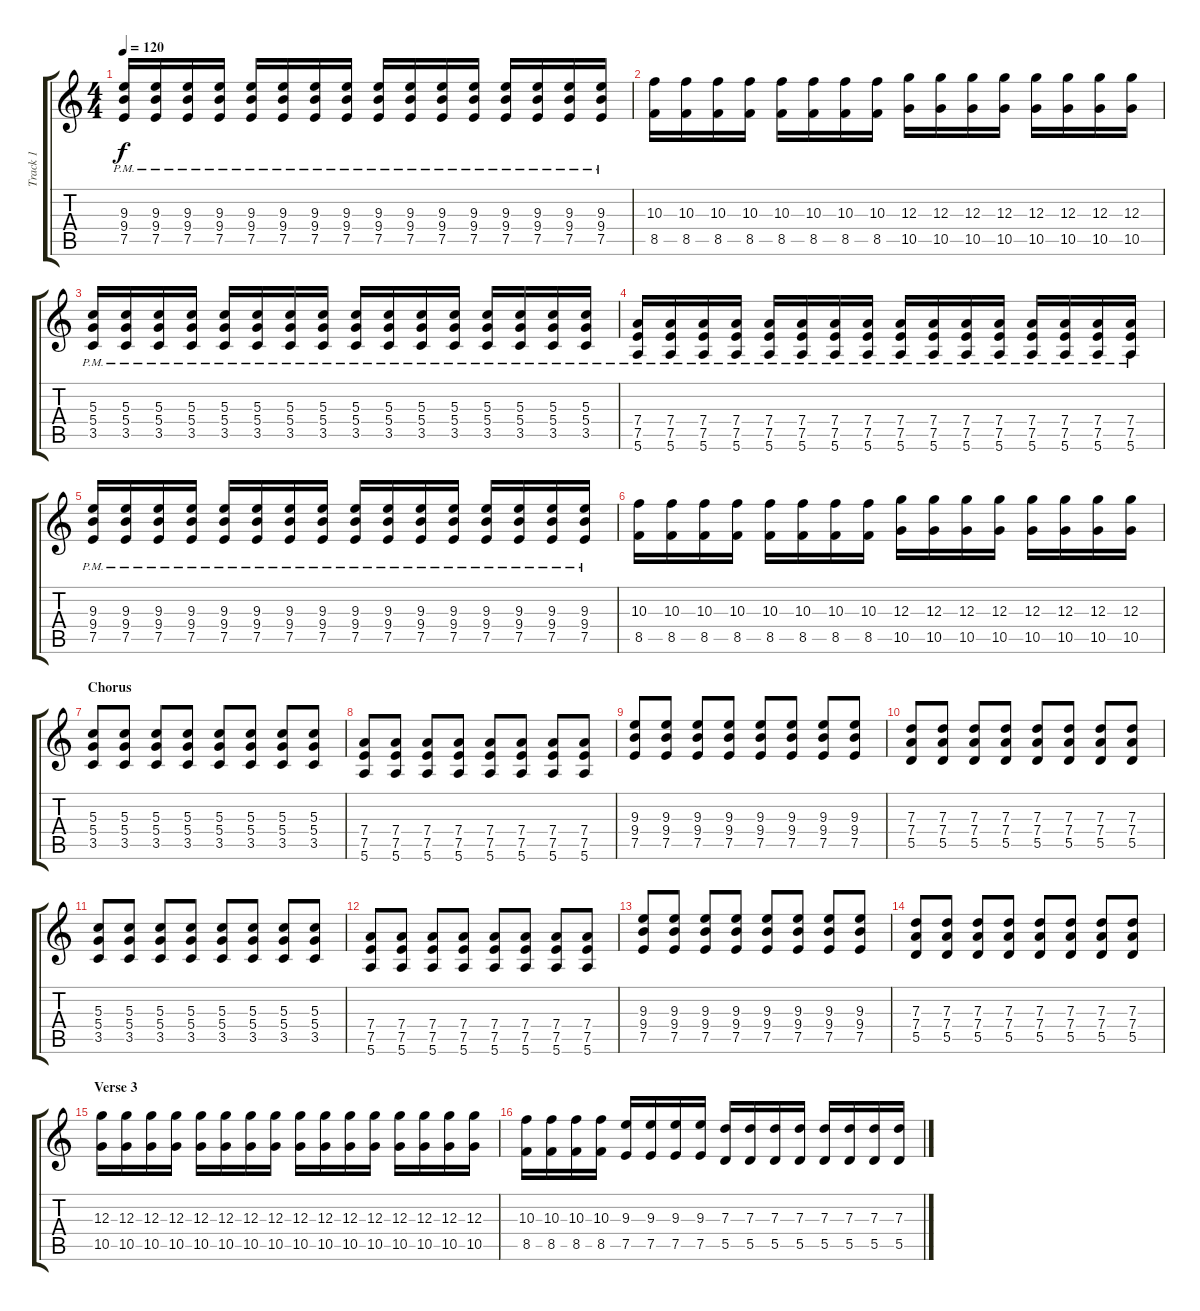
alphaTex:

\track ("Track 1" "Track 1") {instrument overdrivenguitar}
\staff {score tabs}
\tuning (E4 B3 G3 D3 A2 E2) {hide}
\ts (4 4)
\tempo 120
\clef g2
\ks c
(9.3{pm} 9.4{pm} 7.5{pm}).16{dy f} (9.3{pm} 9.4{pm} 7.5{pm}).16 (9.3{pm} 9.4{pm} 7.5{pm}).16 (9.3{pm} 9.4{pm} 7.5{pm}).16 (9.3{pm} 9.4{pm} 7.5{pm}).16 (9.3{pm} 9.4{pm} 7.5{pm}).16 (9.3{pm} 9.4{pm} 7.5{pm}).16 (9.3{pm} 9.4{pm} 7.5{pm}).16 (9.3{pm} 9.4{pm} 7.5{pm}).16 (9.3{pm} 9.4{pm} 7.5{pm}).16 (9.3{pm} 9.4{pm} 7.5{pm}).16 (9.3{pm} 9.4{pm} 7.5{pm}).16 (9.3{pm} 9.4{pm} 7.5{pm}).16 (9.3{pm} 9.4{pm} 7.5{pm}).16 (9.3{pm} 9.4{pm} 7.5{pm}).16 (9.3{pm} 9.4{pm} 7.5{pm}).16 |
(10.3 8.5).16 (10.3 8.5).16 (10.3 8.5).16 (10.3 8.5).16 (10.3 8.5).16 (10.3 8.5).16 (10.3 8.5).16 (10.3 8.5).16 (12.3 10.5).16 (12.3 10.5).16 (12.3 10.5).16 (12.3 10.5).16 (12.3 10.5).16 (12.3 10.5).16 (12.3 10.5).16 (12.3 10.5).16 |
(5.3{pm} 5.4{pm} 3.5{pm}).16 (5.3{pm} 5.4{pm} 3.5{pm}).16 (5.3{pm} 5.4 3.5{pm}).16 (5.3{pm} 5.4{pm} 3.5{pm}).16 (5.3{pm} 5.4{pm} 3.5{pm}).16 (5.3{pm} 5.4{pm} 3.5{pm}).16 (5.3{pm} 5.4{pm} 3.5{pm}).16 (5.3{pm} 5.4{pm} 3.5{pm}).16 (5.3{pm} 5.4{pm} 3.5{pm}).16 (5.3{pm} 5.4{pm} 3.5{pm}).16 (5.3{pm} 5.4{pm} 3.5{pm}).16 (5.3{pm} 5.4{pm} 3.5{pm}).16 (5.3{pm} 5.4 3.5{pm}).16 (5.3{pm} 5.4{pm} 3.5{pm}).16 (5.3{pm} 5.4{pm} 3.5{pm}).16 (5.3{pm} 5.4{pm} 3.5{pm}).16 |
(7.4{pm} 7.5{pm} 5.6{pm}).16 (7.4{pm} 7.5{pm} 5.6{pm}).16 (7.4{pm} 7.5{pm} 5.6{pm}).16 (7.4{pm} 7.5{pm} 5.6{pm}).16 (7.4{pm} 7.5{pm} 5.6{pm}).16 (7.4{pm} 7.5{pm} 5.6{pm}).16 (7.4{pm} 7.5{pm} 5.6{pm}).16 (7.4{pm} 7.5{pm} 5.6{pm}).16 (7.4{pm} 7.5{pm} 5.6{pm}).16 (7.4{pm} 7.5{pm} 5.6{pm}).16 (7.4{pm} 7.5{pm} 5.6{pm}).16 (7.4{pm} 7.5{pm} 5.6{pm}).16 (7.4{pm} 7.5{pm} 5.6{pm}).16 (7.4{pm} 7.5{pm} 5.6{pm}).16 (7.4{pm} 7.5{pm} 5.6{pm}).16 (7.4{pm} 7.5{pm} 5.6{pm}).16 |
(9.3{pm} 9.4{pm} 7.5{pm}).16 (9.3{pm} 9.4{pm} 7.5{pm}).16 (9.3{pm} 9.4{pm} 7.5{pm}).16 (9.3{pm} 9.4{pm} 7.5{pm}).16 (9.3{pm} 9.4{pm} 7.5{pm}).16 (9.3{pm} 9.4{pm} 7.5{pm}).16 (9.3{pm} 9.4{pm} 7.5{pm}).16 (9.3{pm} 9.4{pm} 7.5{pm}).16 (9.3{pm} 9.4{pm} 7.5{pm}).16 (9.3{pm} 9.4{pm} 7.5{pm}).16 (9.3{pm} 9.4{pm} 7.5{pm}).16 (9.3{pm} 9.4{pm} 7.5{pm}).16 (9.3{pm} 9.4{pm} 7.5{pm}).16 (9.3{pm} 9.4{pm} 7.5{pm}).16 (9.3{pm} 9.4{pm} 7.5{pm}).16 (9.3{pm} 9.4{pm} 7.5{pm}).16 |
(10.3 8.5).16 (10.3 8.5).16 (10.3 8.5).16 (10.3 8.5).16 (10.3 8.5).16 (10.3 8.5).16 (10.3 8.5).16 (10.3 8.5).16 (12.3 10.5).16 (12.3 10.5).16 (12.3 10.5).16 (12.3 10.5).16 (12.3 10.5).16 (12.3 10.5).16 (12.3 10.5).16 (12.3 10.5).16 |
\section ("" "Chorus")
(5.3 5.4 3.5).8 (5.3 5.4 3.5).8 (5.3 5.4 3.5).8 (5.3 5.4 3.5).8 (5.3 5.4 3.5).8 (5.3 5.4 3.5).8 (5.3 5.4 3.5).8 (5.3 5.4 3.5).8 |
(7.4 7.5 5.6).8 (7.4 7.5 5.6).8 (7.4 7.5 5.6).8 (7.4 7.5 5.6).8 (7.4 7.5 5.6).8 (7.4 7.5 5.6).8 (7.4 7.5 5.6).8 (7.4 7.5 5.6).8 |
(9.3 9.4 7.5).8 (9.3 9.4 7.5).8 (9.3 9.4 7.5).8 (9.3 9.4 7.5).8 (9.3 9.4 7.5).8 (9.3 9.4 7.5).8 (9.3 9.4 7.5).8 (9.3 9.4 7.5).8 |
(7.3 7.4 5.5).8 (7.3 7.4 5.5).8 (7.3 7.4 5.5).8 (7.3 7.4 5.5).8 (7.3 7.4 5.5).8 (7.3 7.4 5.5).8 (7.3 7.4 5.5).8 (7.3 7.4 5.5).8 |
(5.3 5.4 3.5).8 (5.3 5.4 3.5).8 (5.3 5.4 3.5).8 (5.3 5.4 3.5).8 (5.3 5.4 3.5).8 (5.3 5.4 3.5).8 (5.3 5.4 3.5).8 (5.3 5.4 3.5).8 |
(7.4 7.5 5.6).8 (7.4 7.5 5.6).8 (7.4 7.5 5.6).8 (7.4 7.5 5.6).8 (7.4 7.5 5.6).8 (7.4 7.5 5.6).8 (7.4 7.5 5.6).8 (7.4 7.5 5.6).8 |
(9.3 9.4 7.5).8 (9.3 9.4 7.5).8 (9.3 9.4 7.5).8 (9.3 9.4 7.5).8 (9.3 9.4 7.5).8 (9.3 9.4 7.5).8 (9.3 9.4 7.5).8 (9.3 9.4 7.5).8 |
(7.3 7.4 5.5).8 (7.3 7.4 5.5).8 (7.3 7.4 5.5).8 (7.3 7.4 5.5).8 (7.3 7.4 5.5).8 (7.3 7.4 5.5).8 (7.3 7.4 5.5).8 (7.3 7.4 5.5).8 |
\section ("" "Verse 3")
(12.3 10.5).16 (12.3 10.5).16 (12.3 10.5).16 (12.3 10.5).16 (12.3 10.5).16 (12.3 10.5).16 (12.3 10.5).16 (12.3 10.5).16 (12.3 10.5).16 (12.3 10.5).16 (12.3 10.5).16 (12.3 10.5).16 (12.3 10.5).16 (12.3 10.5).16 (12.3 10.5).16 (12.3 10.5).16 |
(10.3 8.5).16 (10.3 8.5).16 (10.3 8.5).16 (10.3 8.5).16 (9.3 7.5).16 (9.3 7.5).16 (9.3 7.5).16 (9.3 7.5).16 (7.3 5.5).16 (7.3 5.5).16 (7.3 5.5).16 (7.3 5.5).16 (7.3 5.5).16 (7.3 5.5).16 (7.3 5.5).16 (7.3 5.5).16
